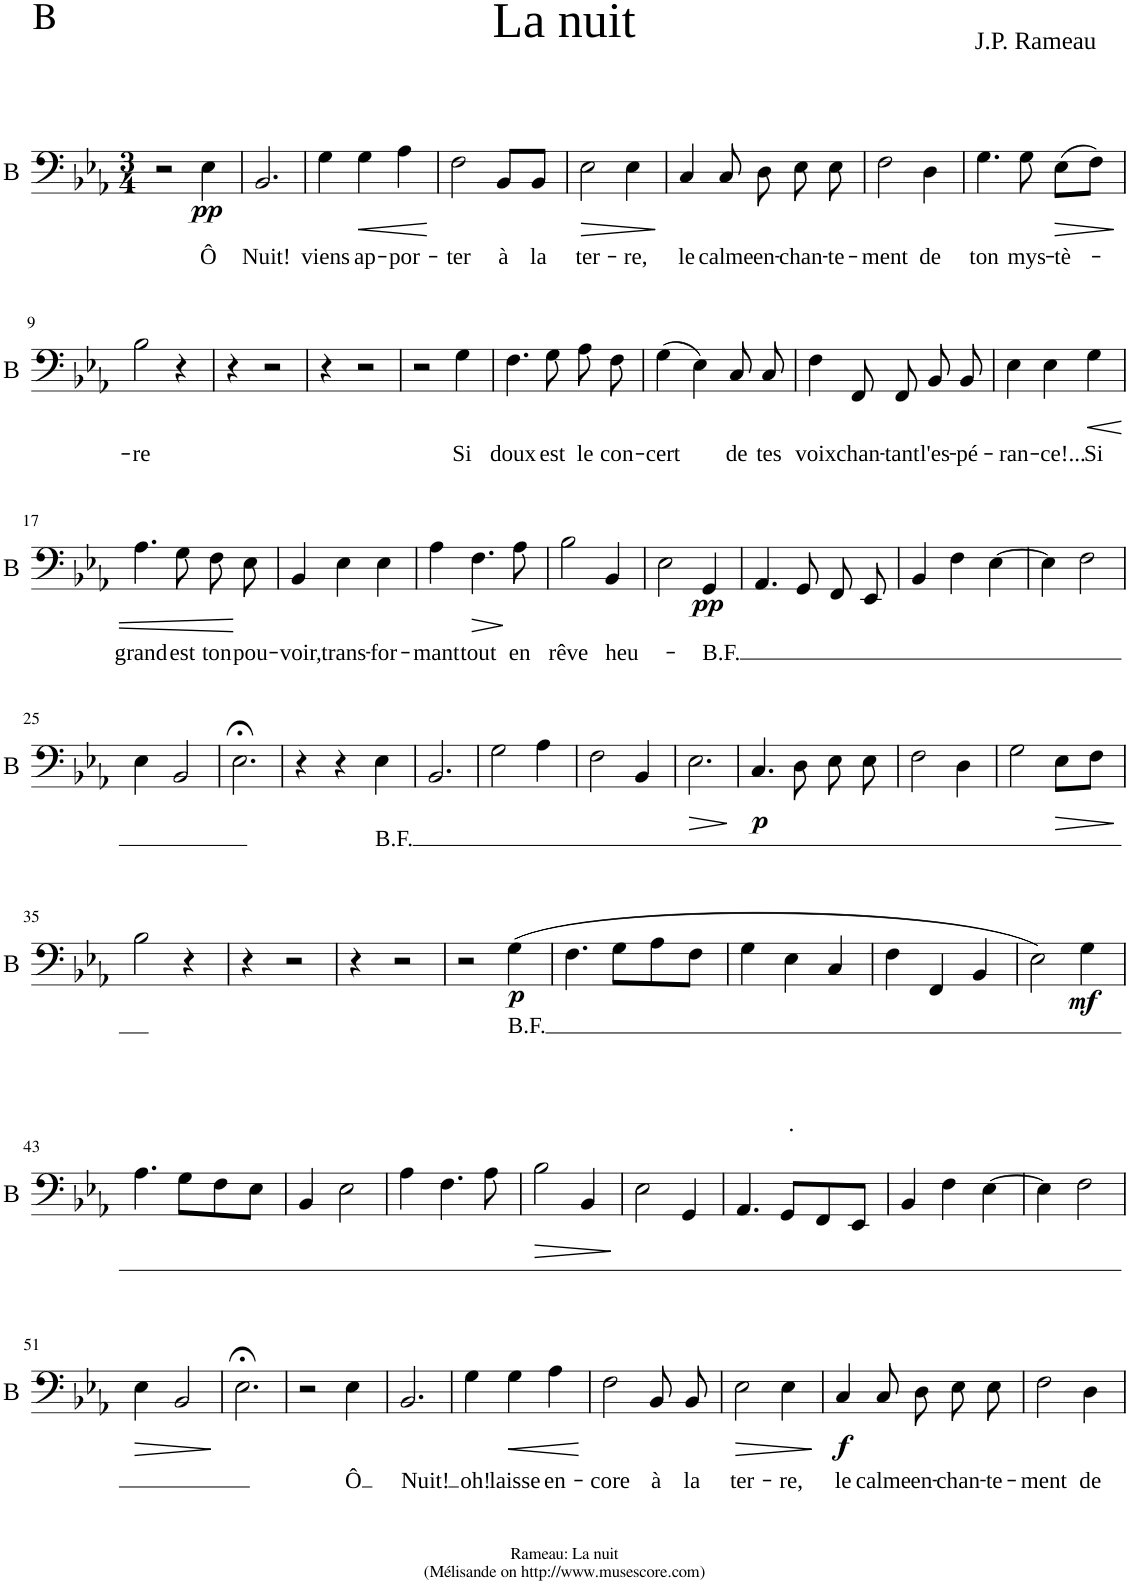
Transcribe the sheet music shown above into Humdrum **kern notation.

**kern	**text	**text	**text	**text	**dynam
*part1	*part1	*part1	*part1	*part1	*part1
*staff1	*staff1	*staff1	*staff1	*staff1	*staff1
*I"B	*	*	*	*	*
*I'B	*	*	*	*	*
*clefF4	*	*	*	*	*
*k[b-e-a-]	*	*	*	*	*
*M3/4	*	*	*	*	*
=1	=1	=1	=1	=1	=1
2r	.	.	.	.	.
!	!LO:LY:b	!	!	!	!LO:DY:b
4E-\	Ô	.	.	.	pp
=2	=2	=2	=2	=2	=2
!	!LO:LY:b	!	!	!	!
2.BB-/	Nuit!	.	.	.	.
=3	=3	=3	=3	=3	=3
!	!LO:LY:b	!	!	!	!
4G\	viens	.	.	.	.
!	!LO:LY:b	!	!	!	!LO:HP:b
4G\	ap-	.	.	.	<
!	!LO:LY:b	!	!	!	!
4A-\	-por-	.	.	.	.
.	.	.	.	.	[
=4	=4	=4	=4	=4	=4
!	!LO:LY:b	!	!	!	!
2F\	-ter	.	.	.	.
!	!LO:LY:b	!	!	!	!
8BB-/L	à	.	.	.	.
!	!LO:LY:b	!	!	!	!
8BB-/J	la	.	.	.	.
=5	=5	=5	=5	=5	=5
!	!LO:LY:b	!	!	!	!LO:HP:b
2E-\	ter-	.	.	.	>
!	!LO:LY:b	!	!	!	!
4E-\	-re,	.	.	.	.
.	.	.	.	.	]
=6	=6	=6	=6	=6	=6
!	!LO:LY:b	!	!	!	!
4C/	le	.	.	.	.
!	!LO:LY:b	!	!	!	!
8C/	calme	.	.	.	.
!	!LO:LY:b	!	!	!	!
8D\	en-	.	.	.	.
!	!LO:LY:b	!	!	!	!
8E-\	-chan-	.	.	.	.
!	!LO:LY:b	!	!	!	!
8E-\	-te-	.	.	.	.
=7	=7	=7	=7	=7	=7
!	!LO:LY:b	!	!	!	!
2F\	-ment	.	.	.	.
!	!LO:LY:b	!	!	!	!
4D\	de	.	.	.	.
=8	=8	=8	=8	=8	=8
!	!LO:LY:b	!	!	!	!
4.G\	ton	.	.	.	.
!	!LO:LY:b	!	!	!	!
8G\	mys-	.	.	.	.
!	!LO:LY:b	!	!	!	!LO:HP:b
(8E-\L	-tè-	.	.	.	>
8F\J)	.	.	.	.	.
.	.	.	.	.	]
!!LO:LB:g=z
=9	=9	=9	=9	=9	=9
!	!LO:LY:b	!	!	!	!
2B-\	-re	.	.	.	.
4r	.	.	.	.	.
=10	=10	=10	=10	=10	=10
4r	.	.	.	.	.
2r	.	.	.	.	.
=11	=11	=11	=11	=11	=11
4r	.	.	.	.	.
2r	.	.	.	.	.
=12	=12	=12	=12	=12	=12
2r	.	.	.	.	.
!	!LO:LY:b	!	!	!	!
4G\	Si	.	.	.	.
=13	=13	=13	=13	=13	=13
!	!LO:LY:b	!	!	!	!
4.F\	doux	.	.	.	.
!	!LO:LY:b	!	!	!	!
8G\	est	.	.	.	.
!	!LO:LY:b	!	!	!	!
8A-\	le	.	.	.	.
!	!LO:LY:b	!	!	!	!
8F\	con-	.	.	.	.
=14	=14	=14	=14	=14	=14
!	!LO:LY:b	!	!	!	!
(4G\	-cert	.	.	.	.
4E-\)	.	.	.	.	.
!	!LO:LY:b	!	!	!	!
8C/	de	.	.	.	.
!	!LO:LY:b	!	!	!	!
8C/	tes	.	.	.	.
=15	=15	=15	=15	=15	=15
!	!LO:LY:b	!	!	!	!
4F\	voix	.	.	.	.
!	!LO:LY:b	!	!	!	!
8FF/	chan-	.	.	.	.
!	!LO:LY:b	!	!	!	!
8FF/	-tant	.	.	.	.
!	!LO:LY:b	!	!	!	!
8BB-/	l'es-	.	.	.	.
!	!LO:LY:b	!	!	!	!
8BB-/	-pé-	.	.	.	.
=16	=16	=16	=16	=16	=16
!	!LO:LY:b	!	!	!	!
4E-\	-ran-	.	.	.	.
!	!LO:LY:b	!	!	!	!
4E-\	-ce!...	.	.	.	.
!	!LO:LY:b	!	!	!	!LO:HP:b
4G\	Si	.	.	.	<
!!LO:LB:g=z
=17	=17	=17	=17	=17	=17
!	!LO:LY:b	!	!	!	!
4.A-\	grand	.	.	.	.
!	!LO:LY:b	!	!	!	!
8G\	est	.	.	.	.
!	!LO:LY:b	!	!	!	!
8F\	ton	.	.	.	.
!	!LO:LY:b	!	!	!	!
8E-\	pou-	.	.	.	[
=18	=18	=18	=18	=18	=18
!	!LO:LY:b	!	!	!	!
4BB-/	-voir,	.	.	.	.
!	!LO:LY:b	!	!	!	!
4E-\	trans-	.	.	.	.
!	!LO:LY:b	!	!	!	!
4E-\	-for-	.	.	.	.
=19	=19	=19	=19	=19	=19
!	!LO:LY:b	!	!	!	!
4A-\	-mant	.	.	.	.
!	!LO:LY:b	!	!	!	!LO:HP:b
4.F\	tout	.	.	.	>
!	!LO:LY:b	!	!	!	!
8A-\	en	.	.	.	]
=20	=20	=20	=20	=20	=20
!	!LO:LY:b	!	!	!	!
2B-\	rêve	.	.	.	.
!	!LO:LY:b	!	!	!	!
4BB-/	heu-	.	.	.	.
=21	=21	=21	=21	=21	=21
2E-\	.	.	.	.	.
!	!LO:LY:b	!	!	!	!LO:DY:b
4GG/	B.F.	.	.	.	pp
=22	=22	=22	=22	=22	=22
4.AA-/	.	.	.	.	.
8GG/	.	.	.	.	.
8FF/	.	.	.	.	.
8EE-/	.	.	.	.	.
=23	=23	=23	=23	=23	=23
4BB-/	.	.	.	.	.
4F\	.	.	.	.	.
[4E-\	.	.	.	.	.
=24	=24	=24	=24	=24	=24
4E-\]	.	.	.	.	.
2F\	.	.	.	.	.
!!LO:LB:g=z
=25	=25	=25	=25	=25	=25
4E-\	.	.	.	.	.
2BB-/	.	.	.	.	.
=26	=26	=26	=26	=26	=26
2.E-;<\	.	.	.	.	.
=27	=27	=27	=27	=27	=27
4r	.	.	.	.	.
4r	.	.	.	.	.
!	!LO:LY:b	!	!	!	!
4E-\	B.F.	.	.	.	.
=28	=28	=28	=28	=28	=28
2.BB-/	.	.	.	.	.
=29	=29	=29	=29	=29	=29
2G\	.	.	.	.	.
4A-\	.	.	.	.	.
=30	=30	=30	=30	=30	=30
2F\	.	.	.	.	.
4BB-/	.	.	.	.	.
=31	=31	=31	=31	=31	=31
!	!	!	!	!	!LO:HP:b
2.E-\	.	.	.	.	>
.	.	.	.	.	]
=32	=32	=32	=32	=32	=32
!	!	!	!	!	!LO:DY:b
4.C/	.	.	.	.	p
8D\	.	.	.	.	.
8E-\	.	.	.	.	.
8E-\	.	.	.	.	.
=33	=33	=33	=33	=33	=33
2F\	.	.	.	.	.
4D\	.	.	.	.	.
=34	=34	=34	=34	=34	=34
2G\	.	.	.	.	.
!	!	!	!	!	!LO:HP:b
8E-\L	.	.	.	.	>
8F\J	.	.	.	.	.
.	.	.	.	.	]
!!LO:LB:g=z
=35	=35	=35	=35	=35	=35
2B-\	.	.	.	.	.
4r	.	.	.	.	.
=36	=36	=36	=36	=36	=36
4r	.	.	.	.	.
2r	.	.	.	.	.
=37	=37	=37	=37	=37	=37
4r	.	.	.	.	.
2r	.	.	.	.	.
=38	=38	=38	=38	=38	=38
2r	.	.	.	.	.
!	!LO:LY:b	!	!	!	!LO:DY:b
(4G\	B.F.	.	.	.	p
=39	=39	=39	=39	=39	=39
4.F\	.	.	.	.	.
8G\L	.	.	.	.	.
8A-\	.	.	.	.	.
8F\J	.	.	.	.	.
=40	=40	=40	=40	=40	=40
4G\	.	.	.	.	.
!	!	!	!	!LO:LY:b	!
4E-\	.	.	.	.	.
4C/	.	.	.	.	.
=41	=41	=41	=41	=41	=41
4F\	.	.	.	.	.
4FF/	.	.	.	.	.
4BB-/	.	.	.	.	.
=42	=42	=42	=42	=42	=42
2E-\)	.	.	.	.	.
!	!	!	!	!	!LO:DY:b
4G\	.	.	.	.	mf
!!LO:LB:g=z
=43	=43	=43	=43	=43	=43
4.A-\	.	.	.	.	.
8G\L	.	.	.	.	.
8F\	.	.	.	.	.
8E-\J	.	.	.	.	.
=44	=44	=44	=44	=44	=44
4BB-/	.	.	.	.	.
2E-\	.	.	.	.	.
=45	=45	=45	=45	=45	=45
4A-\	.	.	.	.	.
4.F\	.	.	.	.	.
8A-\	.	.	.	.	.
=46	=46	=46	=46	=46	=46
!	!	!	!	!	!LO:HP:b
2B-\	.	.	.	.	>
4BB-/	.	.	.	.	.
.	.	.	.	.	]
=47	=47	=47	=47	=47	=47
2E-\	.	.	.	.	.
4GG/	.	.	.	.	.
=48	=48	=48	=48	=48	=48
4.AA-/	.	.	.	.	.
8GG/L	.	.	.	.	.
8FF/	.	.	.	.	.
8EE-/J	.	.	.	.	.
=49	=49	=49	=49	=49	=49
4BB-/	.	.	.	.	.
4F\	.	.	.	.	.
[4E-\	.	.	.	.	.
=50	=50	=50	=50	=50	=50
4E-\]	.	.	.	.	.
2F\	.	.	.	.	.
!!LO:LB:g=z
=51	=51	=51	=51	=51	=51
!	!	!	!	!	!LO:HP:b
4E-\	.	.	.	.	>
2BB-/	.	.	.	.	.
.	.	.	.	.	]
=52	=52	=52	=52	=52	=52
2.E-;<\	.	.	.	.	.
=53	=53	=53	=53	=53	=53
2r	.	.	.	.	.
!	!LO:LY:b	!	!	!	!
4E-\	Ô	.	.	.	.
=54	=54	=54	=54	=54	=54
!	!LO:LY:b	!	!	!	!
2.BB-/	Nuit!	.	.	.	.
=55	=55	=55	=55	=55	=55
!	!LO:LY:b	!	!	!	!
4G\	oh!	.	.	.	.
!	!LO:LY:b	!	!	!	!LO:HP:b
4G\	laisse	.	.	.	<
!	!LO:LY:b	!	!	!	!
4A-\	en-	.	.	.	.
.	.	.	.	.	[
=56	=56	=56	=56	=56	=56
!	!LO:LY:b	!	!	!	!
2F\	-core	.	.	.	.
!	!LO:LY:b	!	!	!	!
8BB-/	à	.	.	.	.
!	!LO:LY:b	!	!	!	!
8BB-/	la	.	.	.	.
=57	=57	=57	=57	=57	=57
!	!LO:LY:b	!	!	!	!LO:HP:b
2E-\	ter-	.	.	.	>
!	!LO:LY:b	!	!	!	!
4E-\	-re,	.	.	.	.
.	.	.	.	.	]
=58	=58	=58	=58	=58	=58
!	!LO:LY:b	!	!	!	!LO:DY:b
4C/	le	.	.	.	f
!	!LO:LY:b	!	!	!	!
8C/	calme	.	.	.	.
!	!LO:LY:b	!	!	!	!
8D\	en-	.	.	.	.
!	!LO:LY:b	!	!	!	!
8E-\	-chan-	.	.	.	.
!	!LO:LY:b	!	!	!	!
8E-\	-te-	.	.	.	.
=59	=59	=59	=59	=59	=59
!	!LO:LY:b	!	!	!	!
2F\	-ment	.	.	.	.
!	!LO:LY:b	!	!	!	!
4D\	de	.	.	.	.
=	=	=	=	=	=
*-	*-	*-	*-	*-	*-
